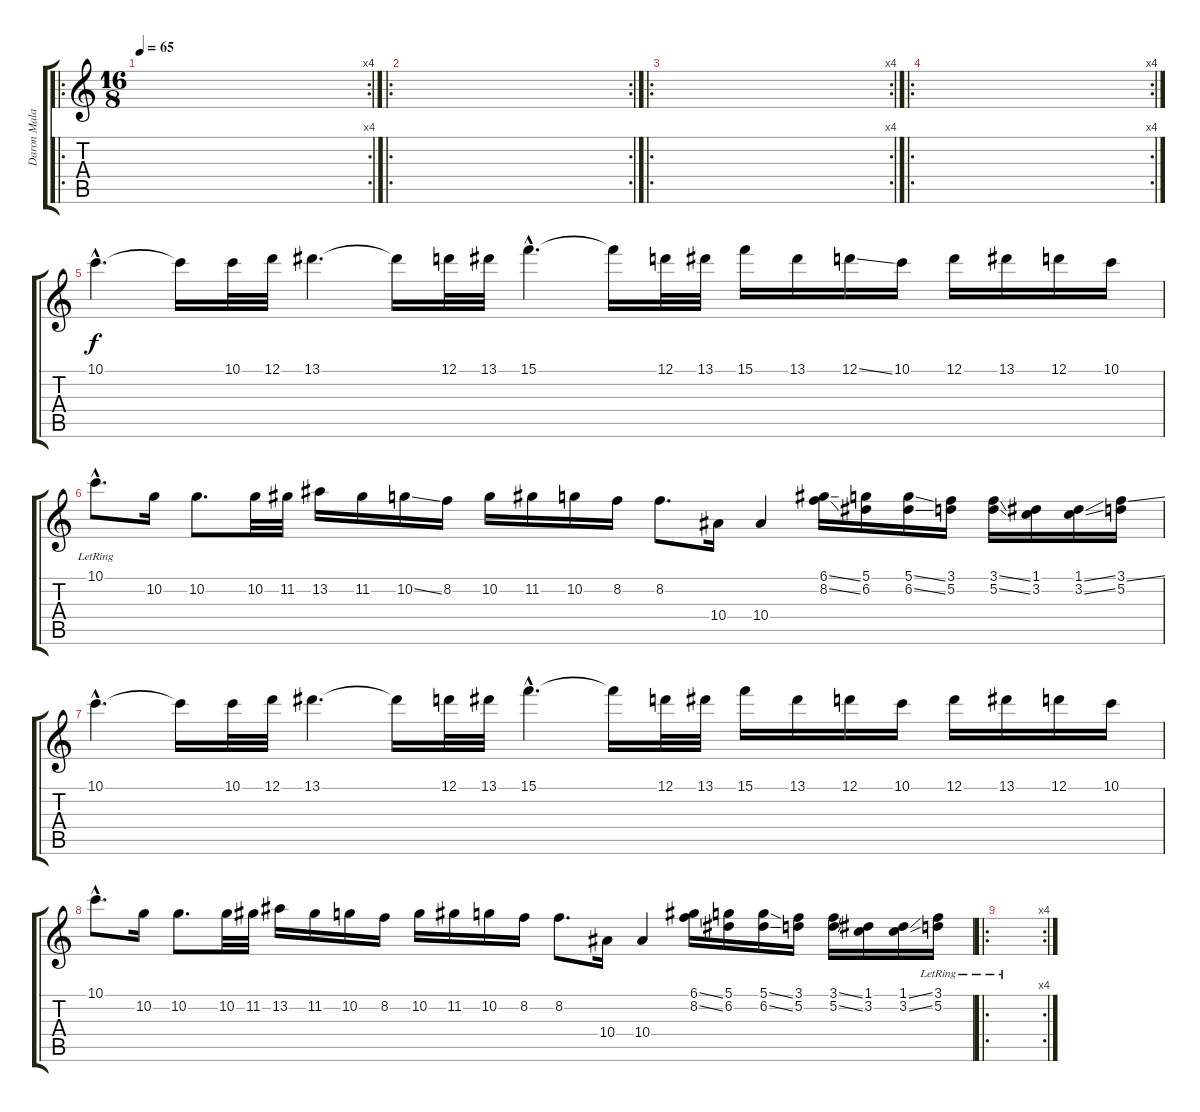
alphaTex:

\track ("Daron Malakian (solo)" "Daron Mala") {instrument acousticguitarsteel}
\staff {score tabs}
\tuning (D4 A3 F3 C3 G2 C2) {hide}
\ro
\rc 4
\ts (16 8)
\tempo 65
\clef g2
\ks c
|
\ro
\rc 2
|
\ro
\rc 4
|
\ro
\rc 4
|
10.1{hac}.4{d} 10.1{t}.16 10.1.32 12.1.32 13.1.4{d} 13.1{t}.16 12.1.32 13.1.32 15.1{hac}.4{d} 15.1{t}.16 12.1.32 13.1.32 15.1.16 13.1.16 12.1{ss}.16 10.1.16 12.1.16 13.1.16 12.1.16 10.1.16 |
10.1{hac lr}.8{d} 10.2.16 10.2.8{d} 10.2.32 11.2.32 13.2.16 11.2.16 10.2{ss}.16 8.2.16 10.2.16 11.2.16 10.2.16 8.2.16 8.2.8{d} 10.4.16 10.4.4 (6.1{ss} 8.2{ss}).16 (5.1 6.2).16 (5.1{ss} 6.2{ss}).16 (3.1 5.2).16 (3.1{ss} 5.2{ss}).16 (1.1 3.2).16 (1.1{ss} 3.2{ss}).16 (3.1{ss} 5.2).16 |
10.1{hac}.4{d} 10.1{t}.16 10.1.32 12.1.32 13.1.4{d} 13.1{t}.16 12.1.32 13.1.32 15.1{hac}.4{d} 15.1{t}.16 12.1.32 13.1.32 15.1.16 13.1.16 12.1.16 10.1.16 12.1.16 13.1.16 12.1.16 10.1.16 |
10.1{hac}.8{d} 10.2.16 10.2.8{d} 10.2.32 11.2.32 13.2.16 11.2.16 10.2.16 8.2.16 10.2.16 11.2.16 10.2.16 8.2.16 8.2.8{d} 10.4.16 10.4.4 (6.1{ss} 8.2{ss}).16 (5.1 6.2).16 (5.1{ss} 6.2{ss}).16 (3.1 5.2).16 (3.1{ss} 5.2{ss}).16 (1.1 3.2).16 (1.1{ss} 3.2{ss}).16 (3.1{lr} 5.2{lr}).16 |
\ro
\rc 4
